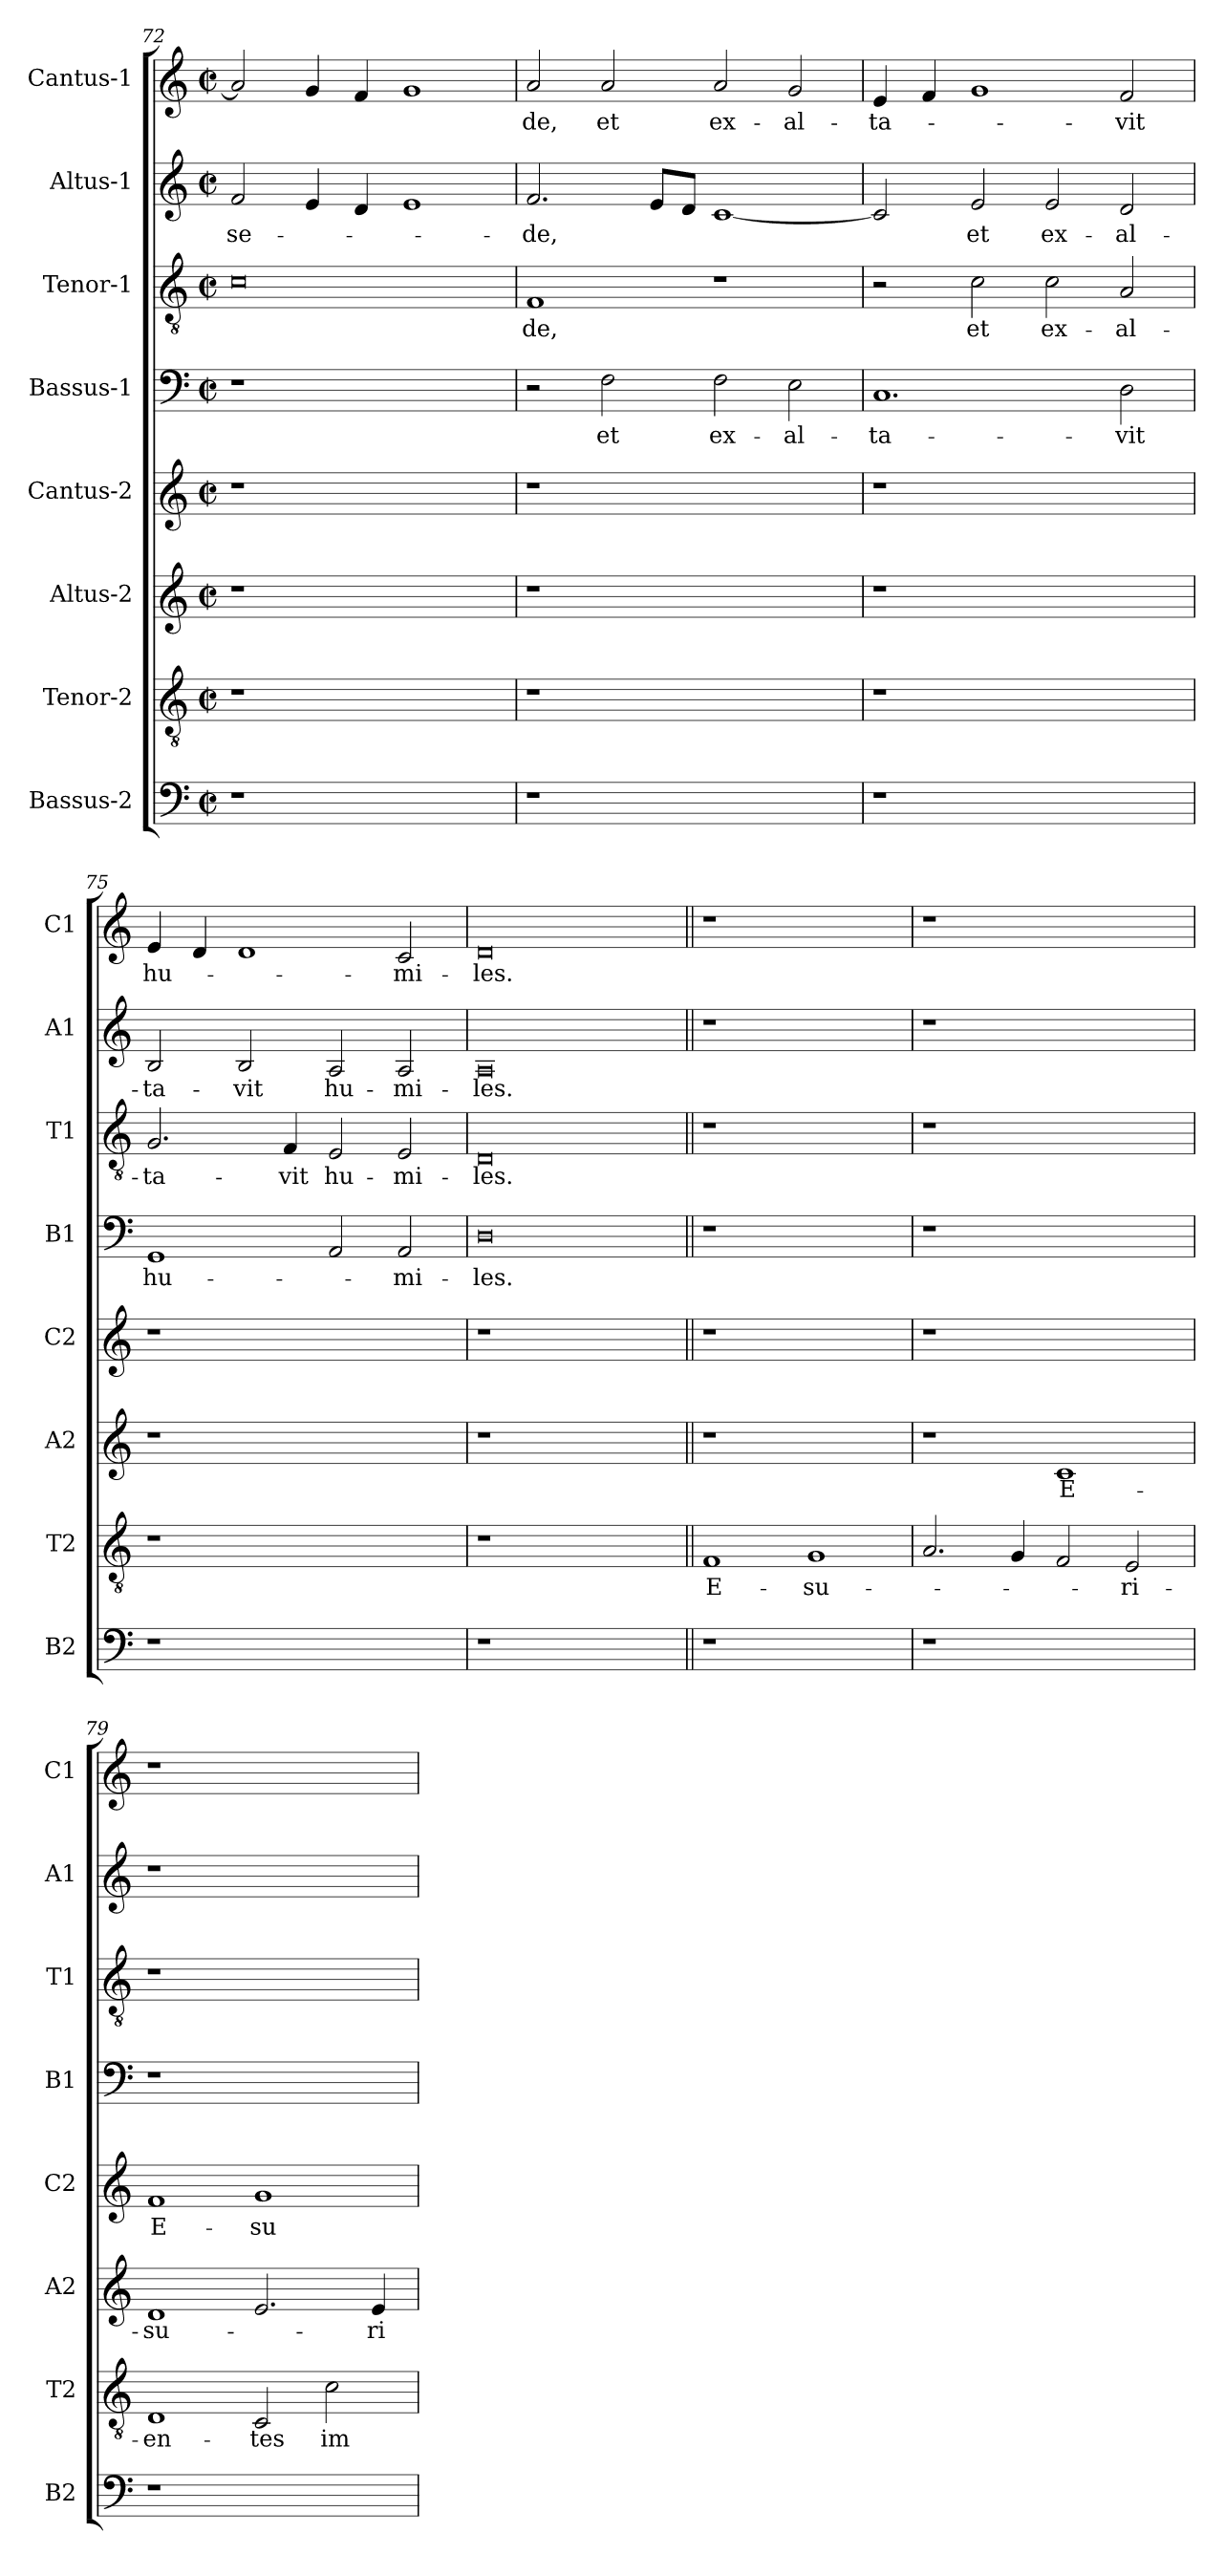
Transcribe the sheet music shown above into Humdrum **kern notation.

**kern	**kern	**text	**kern	**text	**kern	**text	**kern	**text	**kern	**text	**kern	**text	**kern	**text
*part8	*part7	*part7	*part6	*part6	*part5	*part5	*part4	*part4	*part3	*part3	*part2	*part2	*part1	*part1
*staff8	*staff7	*staff7	*staff6	*staff6	*staff5	*staff5	*staff4	*staff4	*staff3	*staff3	*staff2	*staff2	*staff1	*staff1
*I"Bassus-2	*I"Tenor-2	*	*I"Altus-2	*	*I"Cantus-2	*	*I"Bassus-1	*	*I"Tenor-1	*	*I"Altus-1	*	*I"Cantus-1	*
*I'B2	*I'T2	*	*I'A2	*	*I'C2	*	*I'B1	*	*I'T1	*	*I'A1	*	*I'C1	*
*clefF4	*clefGv2	*	*clefG2	*	*clefG2	*	*clefF4	*	*clefGv2	*	*clefG2	*	*clefG2	*
*k[]	*k[]	*	*k[]	*	*k[]	*	*k[]	*	*k[]	*	*k[]	*	*k[]	*
*C:	*C:	*	*C:	*	*C:	*	*C:	*	*C:	*	*C:	*	*C:	*
*M2/2	*M2/2	*	*M2/2	*	*M2/2	*	*M2/2	*	*M2/2	*	*M2/2	*	*M2/2	*
*met(c|)	*met(c|)	*	*met(c|)	*	*met(c|)	*	*met(c|)	*	*met(c|)	*	*met(c|)	*	*met(c|)	*
=72	=72	=72	=72	=72	=72	=72	=72	=72	=72	=72	=72	=72	=72	=72
!	!	!	!	!	!	!	!	!	!	!	!	!LO:LY:b	!	!
1r	1r	.	1r	.	1r	.	1r	.	0c	.	2f/	se-	2a/]	.
.	.	.	.	.	.	.	.	.	.	.	4e/	.	4g/	.
.	.	.	.	.	.	.	.	.	.	.	4d/	.	4f/	.
1ryy	1ryy	.	1ryy	.	1ryy	.	1ryy	.	.	.	1e	.	1g	.
=73	=73	=73	=73	=73	=73	=73	=73	=73	=73	=73	=73	=73	=73	=73
!	!	!	!	!	!	!	!	!	!	!LO:LY:b	!	!LO:LY:b	!	!LO:LY:b
1r	1r	.	1r	.	1r	.	2r	.	1F	-de,	2.f/	-de,	2a/	-de,
!	!	!	!	!	!	!	!	!LO:LY:b	!	!	!	!	!	!LO:LY:b
.	.	.	.	.	.	.	2F\	et	.	.	.	.	2a/	et
.	.	.	.	.	.	.	.	.	.	.	8e/L	.	.	.
.	.	.	.	.	.	.	.	.	.	.	8d/J	.	.	.
!	!	!	!	!	!	!	!	!LO:LY:b	!	!	!	!	!	!LO:LY:b
1ryy	1ryy	.	1ryy	.	1ryy	.	2F\	ex-	1r	.	[1c	.	2a/	ex-
!	!	!	!	!	!	!	!	!LO:LY:b	!	!	!	!	!	!LO:LY:b
.	.	.	.	.	.	.	2E\	-al-	.	.	.	.	2g/	-al-
=74	=74	=74	=74	=74	=74	=74	=74	=74	=74	=74	=74	=74	=74	=74
!	!	!	!	!	!	!	!	!LO:LY:b	!	!	!	!	!	!LO:LY:b
1r	1r	.	1r	.	1r	.	1.C	-ta-	2r	.	2c/]	.	4e/	-ta-
.	.	.	.	.	.	.	.	.	.	.	.	.	4f/	.
!	!	!	!	!	!	!	!	!	!	!LO:LY:b	!	!LO:LY:b	!	!
.	.	.	.	.	.	.	.	.	2c\	et	2e/	et	1g	.
!	!	!	!	!	!	!	!	!	!	!LO:LY:b	!	!LO:LY:b	!	!
1ryy	1ryy	.	1ryy	.	1ryy	.	.	.	2c\	ex-	2e/	ex-	.	.
!	!	!	!	!	!	!	!	!LO:LY:b	!	!LO:LY:b	!	!LO:LY:b	!	!LO:LY:b
.	.	.	.	.	.	.	2D\	-vit	2A/	-al-	2d/	-al-	2f/	-vit
=75	=75	=75	=75	=75	=75	=75	=75	=75	=75	=75	=75	=75	=75	=75
!	!	!	!	!	!	!	!	!LO:LY:b	!	!LO:LY:b	!	!LO:LY:b	!	!LO:LY:b
1r	1r	.	1r	.	1r	.	1GG	hu-	2.G/	-ta-	2B/	-ta-	4e/	hu-
.	.	.	.	.	.	.	.	.	.	.	.	.	4d/	.
!	!	!	!	!	!	!	!	!	!	!	!	!LO:LY:b	!	!
.	.	.	.	.	.	.	.	.	.	.	2B/	-vit	1d	.
!	!	!	!	!	!	!	!	!	!	!LO:LY:b	!	!	!	!
.	.	.	.	.	.	.	.	.	4F/	-vit	.	.	.	.
!	!	!	!	!	!	!	!	!	!	!LO:LY:b	!	!LO:LY:b	!	!
1ryy	1ryy	.	1ryy	.	1ryy	.	2AA/	.	2E/	hu-	2A/	hu-	.	.
!	!	!	!	!	!	!	!	!LO:LY:b	!	!LO:LY:b	!	!LO:LY:b	!	!LO:LY:b
.	.	.	.	.	.	.	2AA/	-mi-	2E/	-mi-	2A/	-mi-	2c/	-mi-
=76	=76	=76	=76	=76	=76	=76	=76	=76	=76	=76	=76	=76	=76	=76
!	!	!	!	!	!	!	!	!LO:LY:b	!	!LO:LY:b	!	!LO:LY:b	!	!LO:LY:b
1r	1r	.	1r	.	1r	.	0D	-les.	0D	-les.	0A	-les.	0d	-les.
1ryy	1ryy	.	1ryy	.	1ryy	.	.	.	.	.	.	.	.	.
!!LO:LB:g=z
=77||	=77||	=77||	=77||	=77||	=77||	=77||	=77||	=77||	=77||	=77||	=77||	=77||	=77||	=77||
!	!	!LO:LY:b	!	!	!	!	!	!	!	!	!	!	!	!
1r	1F	E-	1r	.	1r	.	1r	.	1r	.	1r	.	1r	.
!	!	!LO:LY:b	!	!	!	!	!	!	!	!	!	!	!	!
1ryy	1G	-su-	1ryy	.	1ryy	.	1ryy	.	1ryy	.	1ryy	.	1ryy	.
=78	=78	=78	=78	=78	=78	=78	=78	=78	=78	=78	=78	=78	=78	=78
1r	2.A/	.	1r	.	1r	.	1r	.	1r	.	1r	.	1r	.
.	4G/	.	.	.	.	.	.	.	.	.	.	.	.	.
!	!	!	!	!LO:LY:b	!	!	!	!	!	!	!	!	!	!
1ryy	2F/	.	1c	E-	1ryy	.	1ryy	.	1ryy	.	1ryy	.	1ryy	.
!	!	!LO:LY:b	!	!	!	!	!	!	!	!	!	!	!	!
.	2E/	-ri-	.	.	.	.	.	.	.	.	.	.	.	.
=79	=79	=79	=79	=79	=79	=79	=79	=79	=79	=79	=79	=79	=79	=79
!	!	!LO:LY:b	!	!LO:LY:b	!	!LO:LY:b	!	!	!	!	!	!	!	!
1r	1D	-en-	1d	-su-	1f	E-	1r	.	1r	.	1r	.	1r	.
!	!	!LO:LY:b	!	!	!	!LO:LY:b	!	!	!	!	!	!	!	!
1ryy	2C/	-tes	2.e/	.	1g	-su-	1ryy	.	1ryy	.	1ryy	.	1ryy	.
!	!	!LO:LY:b	!	!	!	!	!	!	!	!	!	!	!	!
.	2c\	im-	.	.	.	.	.	.	.	.	.	.	.	.
!	!	!	!	!LO:LY:b	!	!	!	!	!	!	!	!	!	!
.	.	.	4e/	-ri-	.	.	.	.	.	.	.	.	.	.
=	=	=	=	=	=	=	=	=	=	=	=	=	=	=
*-	*-	*-	*-	*-	*-	*-	*-	*-	*-	*-	*-	*-	*-	*-
